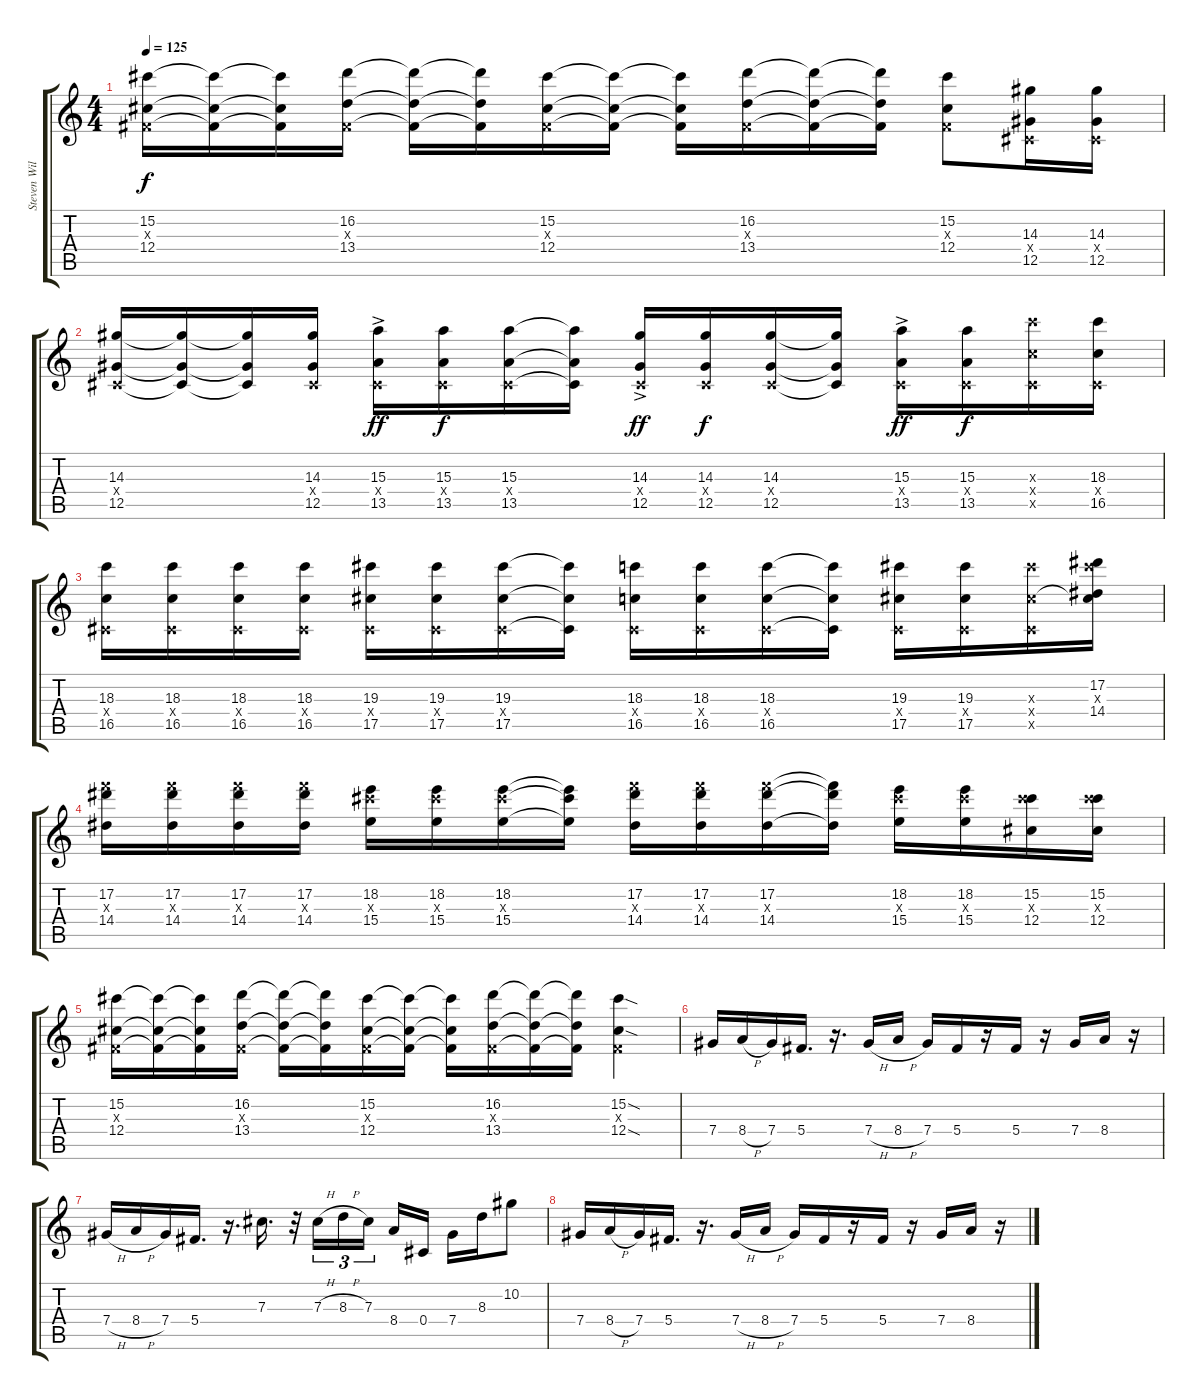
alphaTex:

\track ("Steven Wilson (Eb)" "Steven Wil") {instrument distortionguitar}
\staff {score tabs}
\tuning (Eb4 Bb3 Gb3 Db3 Ab2 Eb2) {hide}
\ts (4 4)
\tempo 125
\clef g2
\ks c
(15.2 0.3{x} 12.4).16{dy f} (15.2{t} 0.3{t} 12.4{t}).16 (15.2{t} 0.3{t} 12.4{t}).16 (16.2 0.3{x} 13.4).16 (16.2{t} 0.3{t} 13.4{t}).16 (16.2{t} 0.3{t} 13.4{t}).16 (15.2 0.3{x} 12.4).16 (15.2{t} 0.3{t} 12.4{t}).16 (15.2{t} 0.3{t} 12.4{t}).16 (16.2 0.3{x} 13.4).16 (16.2{t} 0.3{t} 13.4{t}).16 (16.2{t} 0.3{t} 13.4{t}).16 (15.2 0.3{x} 12.4).8 (14.3 0.4{x} 12.5).16 (14.3 0.4{x} 12.5).16 |
(14.3 0.4{x} 12.5).16 (14.3{t} 0.4{t} 12.5{t}).16 (14.3{t} 0.4{t} 12.5{t}).16 (14.3 0.4{x} 12.5).16 (15.3{ac} 0.4{x} 13.5{ac}).16{dy ff} (15.3 0.4{x} 13.5).16{dy f} (15.3 0.4{x} 13.5).16 (15.3{t} 0.4{t} 13.5{t}).16 (14.3{ac} 0.4{x} 12.5{ac}).16{dy ff} (14.3 0.4{x} 12.5).16{dy f} (14.3 0.4{x} 12.5).16 (14.3{t} 0.4{t} 12.5{t}).16 (15.3{ac} 0.4{x} 13.5{ac}).16{dy ff} (15.3 0.4{x} 13.5).16{dy f} (18.3{x} 0.4{x} 16.5{x}).16 (18.3 0.4{x} 16.5).16 |
(18.3 0.4{x} 16.5).16 (18.3 0.4{x} 16.5).16 (18.3 0.4{x} 16.5).16 (18.3 0.4{x} 16.5).16 (19.3 0.4{x} 17.5).16 (19.3 0.4{x} 17.5).16 (19.3 0.4{x} 17.5).16 (19.3{t} 0.4{t} 17.5{t}).16 (18.3 0.4{x} 16.5).16 (18.3 0.4{x} 16.5).16 (18.3 0.4{x} 16.5).16 (18.3{t} 0.4{t} 16.5{t}).16 (19.3 0.4{x} 17.5).16 (19.3 0.4{x} 17.5).16 (19.3{x} 0.4{x} 17.5{x}).16 (17.2 19.3{x} 14.4 17.5{t}).16 |
(17.2 23.3{x} 14.4).16 (17.2 23.3{x} 14.4).16 (17.2 23.3{x} 14.4).16 (17.2 23.3{x} 14.4).16 (18.2 19.3{x} 15.4).16 (18.2 19.3{x} 15.4).16 (18.2 19.3{x} 15.4).16 (18.2{t} 19.3{t} 15.4{t}).16 (17.2 23.3{x} 14.4).16 (17.2 23.3{x} 14.4).16 (17.2 23.3{x} 14.4).16 (17.2{t} 23.3{t} 14.4{t}).16 (18.2 19.3{x} 15.4).16 (18.2 19.3{x} 15.4).16 (15.2 19.3{x} 12.4).16 (15.2 19.3{x} 12.4).16 |
(15.2 0.3{x} 12.4).16 (15.2{t} 0.3{t} 12.4{t}).16 (15.2{t} 0.3{t} 12.4{t}).16 (16.2 0.3{x} 13.4).16 (16.2{t} 0.3{t} 13.4{t}).16 (16.2{t} 0.3{t} 13.4{t}).16 (15.2 0.3{x} 12.4).16 (15.2{t} 0.3{t} 12.4{t}).16 (15.2{t} 0.3{t} 12.4{t}).16 (16.2 0.3{x} 13.4).16 (16.2{t} 0.3{t} 13.4{t}).16 (16.2{t} 0.3{t} 13.4{t}).16 (15.2{sod} 0.3{x} 12.4{sod}).4 |
7.4.16 8.4{h}.16 7.4.16 5.4.16{d} r.16{d} 7.4{h}.16 8.4{h}.16 7.4.16 5.4.16 r.16 5.4.16 r.16 7.4.16 8.4.16 r.16 |
7.4{h}.16 8.4{h}.16 7.4.16 5.4.16{d} r.16{d} 7.3.16{d} r.32 7.3{h}.16{tu (3 2)} 8.3{h}.16{tu (3 2)} 7.3.16{tu (3 2) beam splitsecondary} 8.4.16 0.4.16 7.4.16 8.3.16 10.2.8 |
7.4.16 8.4{h}.16 7.4.16 5.4.16{d} r.16{d} 7.4{h}.16 8.4{h}.16 7.4.16 5.4.16 r.16 5.4.16 r.16 7.4.16 8.4.16 r.16
